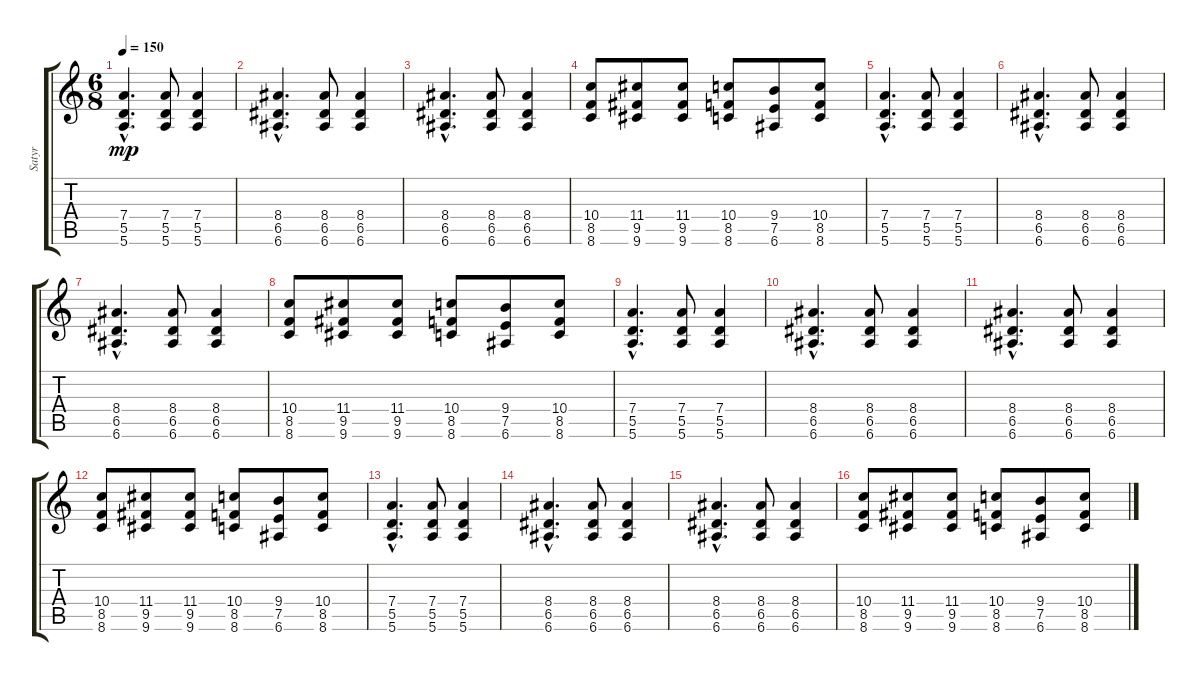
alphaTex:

\track ("Satyr" "Satyr") {instrument overdrivenguitar}
\staff {score tabs}
\tuning (E4 B3 G3 D3 A2 E2) {hide}
\ts (6 8)
\tempo 150
\clef g2
\ks c
(7.4{hac} 5.5{hac} 5.6{hac}).4{d dy mp} (7.4 5.5 5.6).8 (7.4 5.5 5.6).4 |
(8.4{hac} 6.5{hac} 6.6{hac}).4{d} (8.4 6.5 6.6).8 (8.4 6.5 6.6).4 |
(8.4{hac} 6.5{hac} 6.6{hac}).4{d} (8.4 6.5 6.6).8 (8.4 6.5 6.6).4 |
(10.4 8.5 8.6).8 (11.4 9.5 9.6).8 (11.4 9.5 9.6).8 (10.4 8.5 8.6).8 (9.4 7.5 6.6).8 (10.4 8.5 8.6).8 |
(7.4{hac} 5.5{hac} 5.6{hac}).4{d} (7.4 5.5 5.6).8 (7.4 5.5 5.6).4 |
(8.4{hac} 6.5{hac} 6.6{hac}).4{d} (8.4 6.5 6.6).8 (8.4 6.5 6.6).4 |
(8.4{hac} 6.5{hac} 6.6{hac}).4{d} (8.4 6.5 6.6).8 (8.4 6.5 6.6).4 |
(10.4 8.5 8.6).8 (11.4 9.5 9.6).8 (11.4 9.5 9.6).8 (10.4 8.5 8.6).8 (9.4 7.5 6.6).8 (10.4 8.5 8.6).8 |
(7.4{hac} 5.5{hac} 5.6{hac}).4{d} (7.4 5.5 5.6).8 (7.4 5.5 5.6).4 |
(8.4{hac} 6.5{hac} 6.6{hac}).4{d} (8.4 6.5 6.6).8 (8.4 6.5 6.6).4 |
(8.4{hac} 6.5{hac} 6.6{hac}).4{d} (8.4 6.5 6.6).8 (8.4 6.5 6.6).4 |
(10.4 8.5 8.6).8 (11.4 9.5 9.6).8 (11.4 9.5 9.6).8 (10.4 8.5 8.6).8 (9.4 7.5 6.6).8 (10.4 8.5 8.6).8 |
(7.4{hac} 5.5{hac} 5.6{hac}).4{d} (7.4 5.5 5.6).8 (7.4 5.5 5.6).4 |
(8.4{hac} 6.5{hac} 6.6{hac}).4{d} (8.4 6.5 6.6).8 (8.4 6.5 6.6).4 |
(8.4{hac} 6.5{hac} 6.6{hac}).4{d} (8.4 6.5 6.6).8 (8.4 6.5 6.6).4 |
(10.4 8.5 8.6).8 (11.4 9.5 9.6).8 (11.4 9.5 9.6).8 (10.4 8.5 8.6).8 (9.4 7.5 6.6).8 (10.4 8.5 8.6).8
